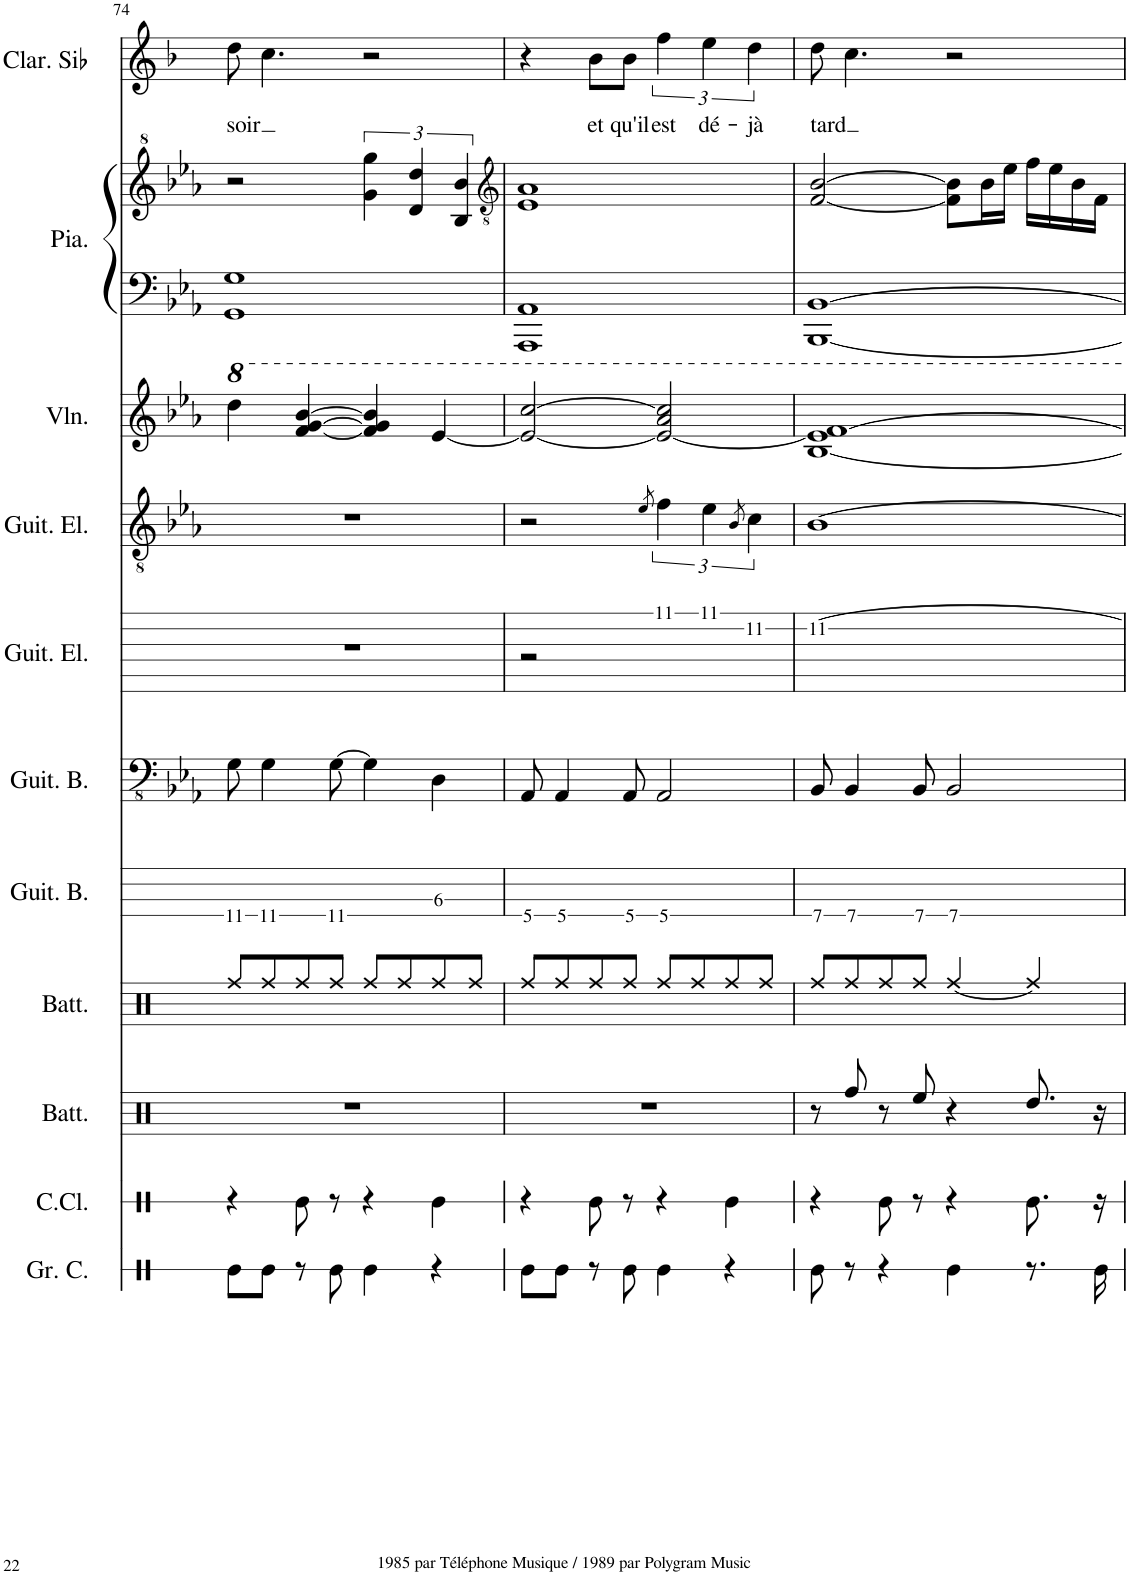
**kern	**kern	**kern	**kern	**kern	**kern	**kern	**kern	**kern	**kern	**kern	**kern	**text
*part11	*part10	*part9	*part8	*part7	*part6	*part5	*part4	*part3	*part2	*part2	*part1	*part1
*staff12	*staff11	*staff10	*staff9	*staff8	*staff7	*staff6	*staff5	*staff4	*staff3	*staff2	*staff1	*staff1
*I"Grosse caisse	*I"Caisse claire	*I"Batterie	*I"Batterie	*I"Guitare basse	*I"Guitare basse	*I"Guitare électrique	*I"Guitare électrique	*I"Violon	*I"Piano	*	*I"Clarinette en Sib	*
*I'Gr. C.	*I'C.Cl.	*I'Batt.	*I'Batt.	*I'Guit. B.	*I'Guit. B.	*I'Guit. El.	*I'Guit. El.	*I'Vln.	*I'Pia.	*	*I'Clar. Sib	*
!!LO:PB:g=z
*clefX	*clefX	*clefX	*clefX	*	*clefFv4	*	*clefGv2	*clefG2	*clefF4	*clefG^2	*clefG2	*
*	*	*	*	*	*	*	*	*	*	*	*Trd1c2	*
*k[]	*k[]	*k[]	*k[]	*k[b-e-a-]	*k[b-e-a-]	*k[b-e-a-]	*k[b-e-a-]	*k[b-e-a-]	*k[b-e-a-]	*k[b-e-a-]	*k[b-]	*
*M4/4	*M4/4	*M4/4	*M4/4	*M4/4	*M4/4	*M4/4	*M4/4	*M4/4	*M4/4	*M4/4	*M4/4	*
*met(c)	*met(c)	*met(c)	*met(c)	*met(c)	*met(c)	*met(c)	*met(c)	*met(c)	*met(c)	*met(c)	*met(c)	*
=74	=74	=74	=74	=74	=74	=74	=74	=74	=74	=74	=74	=74
!	!	!	!	!	!	!	!	!	!	!	!	!LO:LY:b
8Re\L	4r	1r	8Rff/L	8EE-	8GG\	1r	1r	4ddd\	1GG 1G	2r	8dd\	soir
8Re\J	.	.	8Rff/	4EE-	4GG\	.	.	.	.	.	4.cc\	.
8r	8Re\	.	8Rff/	.	.	.	.	[4ff/ [4gg/ [4bb-/	.	.	.	.
8Re\	8r	.	8Rff/J	4.EE-	[8GG\	.	.	.	.	.	.	.
4Re\	4r	.	8Rff/L	.	4GG\]	.	.	4ff/] 4gg/] 4bb-/]	.	6gg\ 6ggg\	2r	.
.	.	.	8Rff/	.	.	.	.	.	.	.	.	.
.	.	.	.	.	.	.	.	.	.	6dd/ 6ddd/	.	.
4r	4Re\	.	8Rff/	4EE-	4DD\	.	.	[4ee-/	.	.	.	.
.	.	.	.	.	.	.	.	.	.	6b-/ 6bb-/	.	.
.	.	.	8Rff/J	.	.	.	.	.	.	.	.	.
=75	=75	=75	=75	=75	=75	=75	=75	=75	=75	=75	=75	=75
*	*	*	*	*	*	*	*	*	*	*clefGv2	*	*
8Re\L	4r	1r	8Rff/L	8AAA	8AAA-/	2r	2r	2ee-/_ [2ccc/	1AAA- 1AA-	1E- 1A-	4r	.
8Re\J	.	.	8Rff/	4AAA	4AAA-/	.	.	.	.	.	.	.
!	!	!	!	!	!	!	!	!	!	!	!	!LO:LY:b
8r	8Re\	.	8Rff/	.	.	.	.	.	.	.	8b-\L	et
!	!	!	!	!	!	!	!	!	!	!	!	!LO:LY:b
8Re\	8r	.	8Rff/J	8AAA	8AAA-/	.	.	.	.	.	8b-\J	qu'il
.	.	.	.	.	.	.	8qe-/	.	.	.	.	.
*	*	*	*	*	*	*Xbrackettup	*	*	*	*	*	*
!	!	!	!	!	!	!	!	!	!	!	!	!LO:LY:b
4Re\	4r	.	8Rff/L	2AAA	2AAA-/	6ee-	6f\	2ee-/_ 2aa-/ 2ccc/]	.	.	6ff\	est
.	.	.	8Rff/	.	.	.	.	.	.	.	.	.
!	!	!	!	!	!	!	!	!	!	!	!	!LO:LY:b
.	.	.	.	.	.	6ee-	6e-\	.	.	.	6ee\	dé-
4r	4Re\	.	8Rff/	.	.	.	.	.	.	.	.	.
.	.	.	.	.	.	.	8qB-/	.	.	.	.	.
!	!	!	!	!	!	!	!	!	!	!	!	!LO:LY:b
.	.	.	.	.	.	6b-	6c\	.	.	.	6dd\	-jà
.	.	.	8Rff/J	.	.	.	.	.	.	.	.	.
=76	=76	=76	=76	=76	=76	=76	=76	=76	=76	=76	=76	=76
!	!	!	!	!	!	!	!	!	!	!	!	!LO:LY:b
8Re\	4r	8r	8Rff/L	8BBB	8BBB-/	[1b-	[1B-	[1b- 1ee-] [1ff	[1BBB- [1BB-	[2F/ [2B-/	8dd\	tard
8r	.	8Rff/	8Rff/	4BBB	4BBB-/	.	.	.	.	.	4.cc\	.
4r	8Re\	8r	8Rff/	.	.	.	.	.	.	.	.	.
.	8r	8Ree/	8Rff/J	8BBB	8BBB-/	.	.	.	.	.	.	.
4Re\	4r	4r	[4Rff/	2BBB	2BBB-/	.	.	.	.	8F\] 8B-\]L	2r	.
.	.	.	.	.	.	.	.	.	.	16B-\L	.	.
.	.	.	.	.	.	.	.	.	.	16e-\JJ	.	.
8.r	8.Re\	8.Rdd/	4Rff/]	.	.	.	.	.	.	16f\LL	.	.
.	.	.	.	.	.	.	.	.	.	16e-\	.	.
.	.	.	.	.	.	.	.	.	.	16B-\	.	.
16Re\	16r	16r	.	.	.	.	.	.	.	16F\JJ	.	.
=	=	=	=	=	=	=	=	=	=	=	=	=
*-	*-	*-	*-	*-	*-	*-	*-	*-	*-	*-	*-	*-
